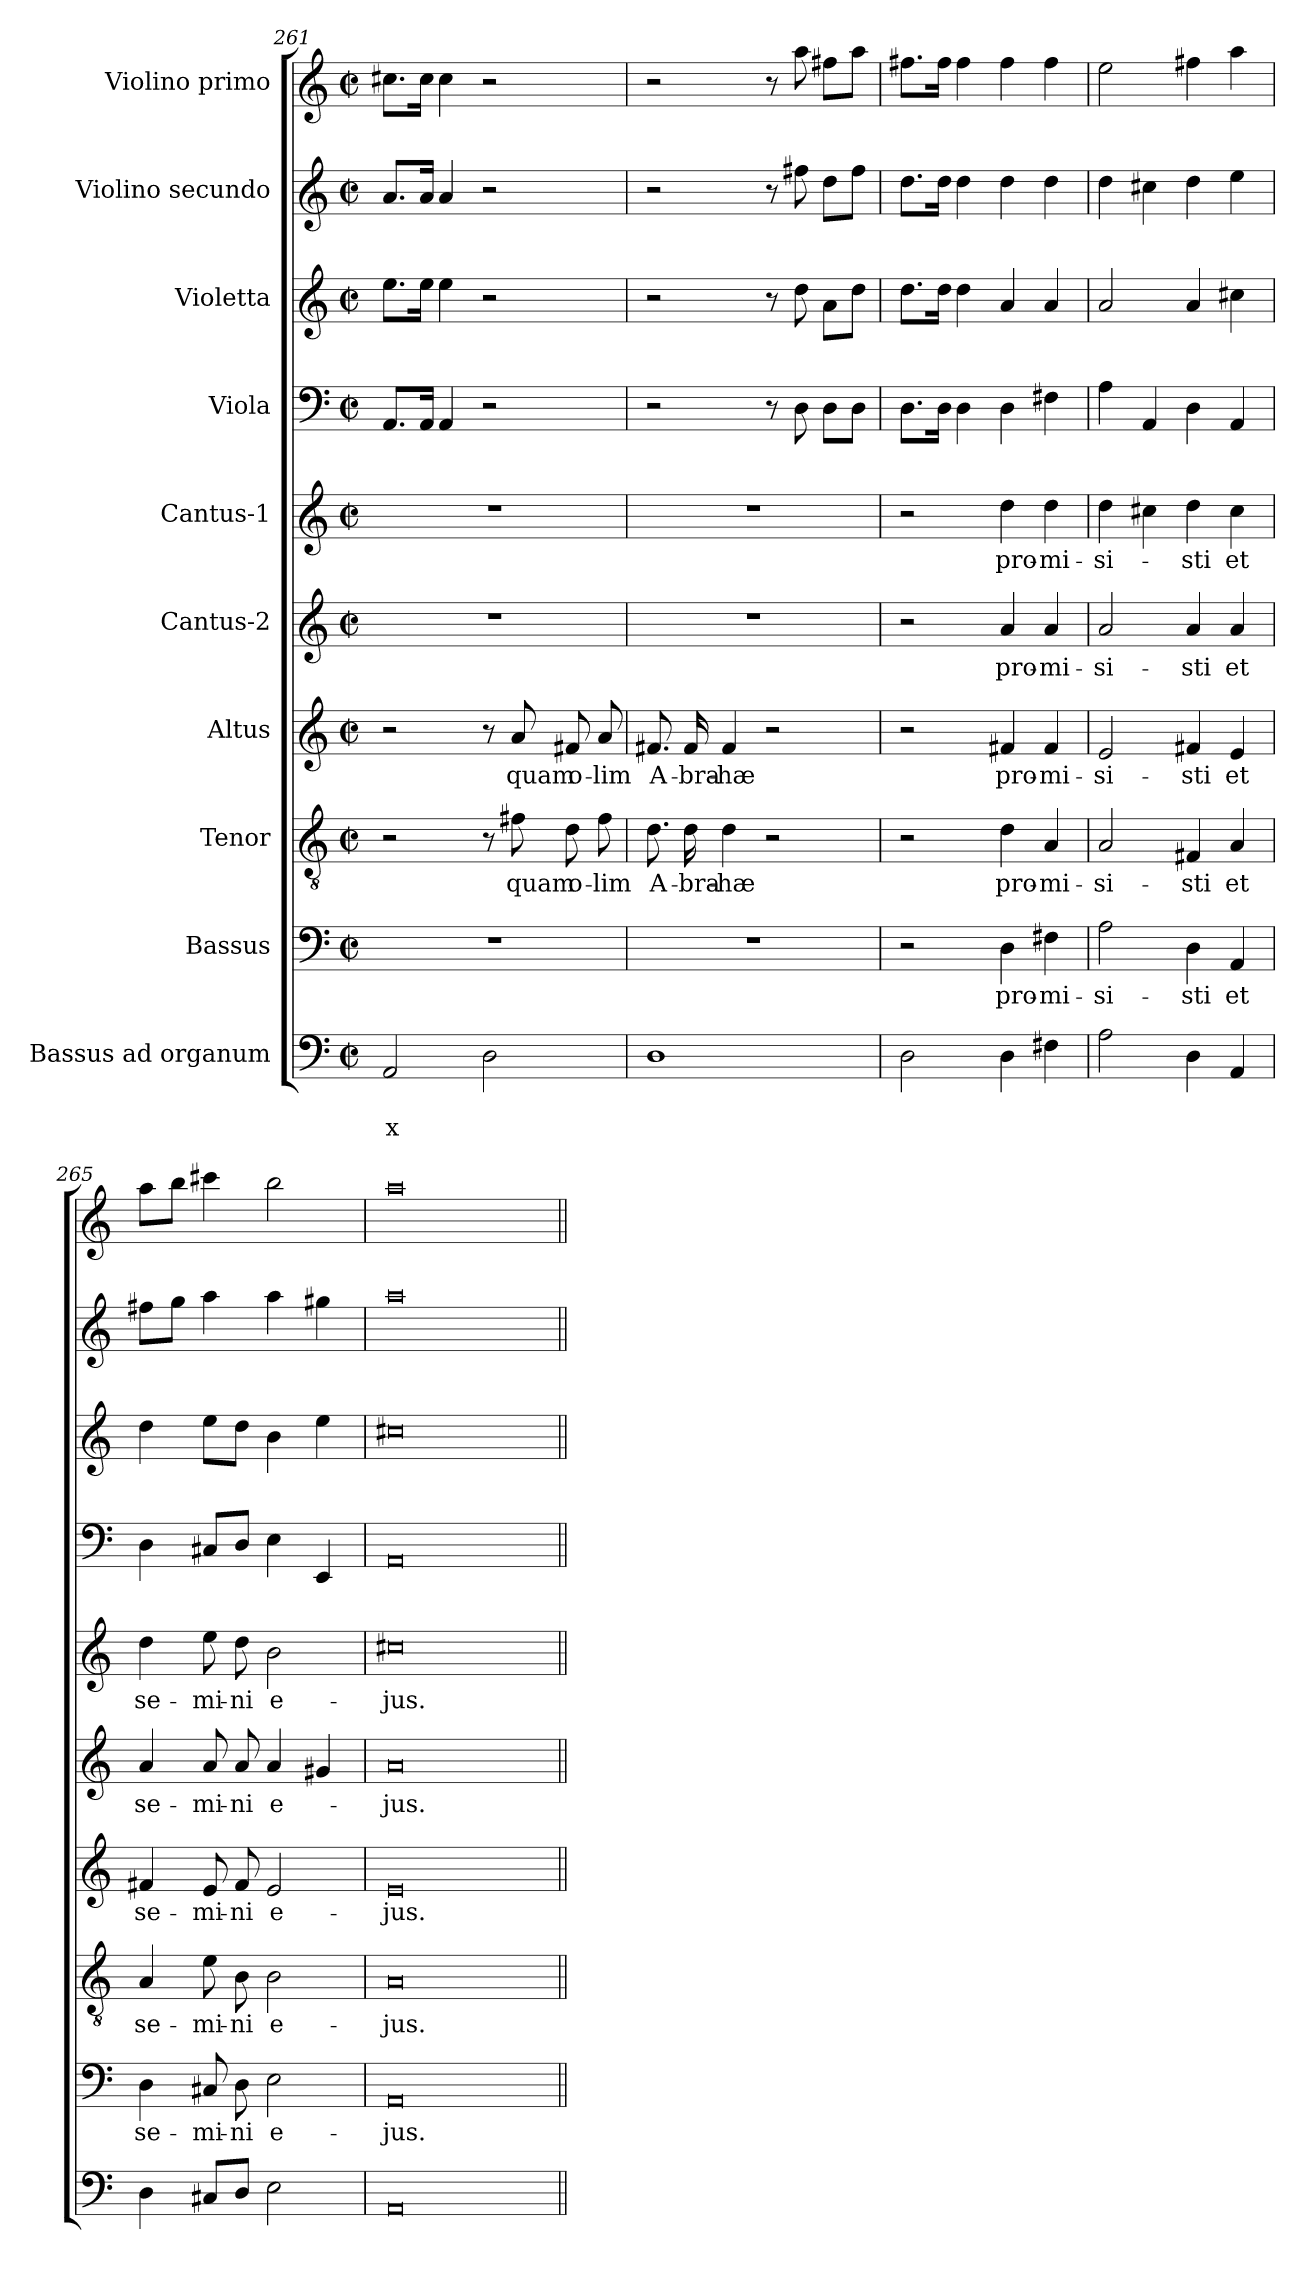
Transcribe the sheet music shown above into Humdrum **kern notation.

**kern	**text	**text	**kern	**text	**kern	**text	**kern	**text	**kern	**text	**kern	**text	**kern	**kern	**kern	**kern
*part10	*part10	*part10	*part9	*part9	*part8	*part8	*part7	*part7	*part6	*part6	*part5	*part5	*part4	*part3	*part2	*part1
*staff10	*staff10	*staff10	*staff9	*staff9	*staff8	*staff8	*staff7	*staff7	*staff6	*staff6	*staff5	*staff5	*staff4	*staff3	*staff2	*staff1
*I"Bassus ad  organum	*	*	*I"Bassus	*	*I"Tenor	*	*I"Altus	*	*I"Cantus-2	*	*I"Cantus-1	*	*I"Viola	*I"Violetta	*I"Violino secundo	*I"Violino primo
!!LO:LB:g=z
*clefF4	*	*	*clefF4	*	*clefGv2	*	*clefG2	*	*clefG2	*	*clefG2	*	*clefF4	*clefG2	*clefG2	*clefG2
*k[]	*	*	*k[]	*	*k[]	*	*k[]	*	*k[]	*	*k[]	*	*k[]	*k[]	*k[]	*k[]
*C:	*	*	*C:	*	*C:	*	*C:	*	*C:	*	*C:	*	*C:	*C:	*C:	*C:
*M2/2	*	*	*M2/2	*	*M2/2	*	*M2/2	*	*M2/2	*	*M2/2	*	*M2/2	*M2/2	*M2/2	*M2/2
*met(c|)	*	*	*met(c|)	*	*met(c|)	*	*met(c|)	*	*met(c|)	*	*met(c|)	*	*met(c|)	*met(c|)	*met(c|)	*met(c|)
=261	=261	=261	=261	=261	=261	=261	=261	=261	=261	=261	=261	=261	=261	=261	=261	=261
!	!	!LO:LY:b	!	!	!	!	!	!	!	!	!	!	!	!	!	!
2AA/	.	x	1r	.	2r	.	2r	.	1r	.	1r	.	8.AA/L	8.ee\L	8.a/L	8.cc#X\L
.	.	.	.	.	.	.	.	.	.	.	.	.	16AA/Jk	16ee\Jk	16a/Jk	16cc#\Jk
.	.	.	.	.	.	.	.	.	.	.	.	.	4AA/	4ee\	4a/	4cc#\
2D\	.	.	.	.	8r	.	8r	.	.	.	.	.	2r	2r	2r	2r
!	!	!	!	!	!	!LO:LY:b	!	!LO:LY:b	!	!	!	!	!	!	!	!
.	.	.	.	.	8f#X\	quam	8a/	quam	.	.	.	.	.	.	.	.
!	!	!	!	!	!	!LO:LY:b	!	!LO:LY:b	!	!	!	!	!	!	!	!
.	.	.	.	.	8d\	o-	8f#X/	o-	.	.	.	.	.	.	.	.
!	!	!	!	!	!	!LO:LY:b	!	!LO:LY:b	!	!	!	!	!	!	!	!
.	.	.	.	.	8f#\	-lim	8a/	-lim	.	.	.	.	.	.	.	.
=262	=262	=262	=262	=262	=262	=262	=262	=262	=262	=262	=262	=262	=262	=262	=262	=262
!	!	!	!	!	!	!LO:LY:b	!	!LO:LY:b	!	!	!	!	!	!	!	!
1D	.	.	1r	.	8.d\	A-	8.f#X/	A-	1r	.	1r	.	2r	2r	2r	2r
!	!	!	!	!	!	!LO:LY:b	!	!LO:LY:b	!	!	!	!	!	!	!	!
.	.	.	.	.	16d\	-bra-	16f#/	-bra-	.	.	.	.	.	.	.	.
!	!	!	!	!	!	!LO:LY:b	!	!LO:LY:b	!	!	!	!	!	!	!	!
.	.	.	.	.	4d\	-hæ	4f#/	-hæ	.	.	.	.	.	.	.	.
.	.	.	.	.	2r	.	2r	.	.	.	.	.	8r	8r	8r	8r
.	.	.	.	.	.	.	.	.	.	.	.	.	8D\	8dd\	8ff#X\	8aa\
.	.	.	.	.	.	.	.	.	.	.	.	.	8D\L	8a\L	8dd\L	8ff#X\L
.	.	.	.	.	.	.	.	.	.	.	.	.	8D\J	8dd\J	8ff#\J	8aa\J
=263	=263	=263	=263	=263	=263	=263	=263	=263	=263	=263	=263	=263	=263	=263	=263	=263
2D\	.	.	2r	.	2r	.	2r	.	2r	.	2r	.	8.D\L	8.dd\L	8.dd\L	8.ff#X\L
.	.	.	.	.	.	.	.	.	.	.	.	.	16D\Jk	16dd\Jk	16dd\Jk	16ff#\Jk
.	.	.	.	.	.	.	.	.	.	.	.	.	4D\	4dd\	4dd\	4ff#\
!	!	!	!	!LO:LY:b	!	!LO:LY:b	!	!LO:LY:b	!	!LO:LY:b	!	!LO:LY:b	!	!	!	!
4D\	.	.	4D\	pro-	4d\	pro-	4f#X/	pro-	4a/	pro-	4dd\	pro-	4D\	4a/	4dd\	4ff#\
!	!	!	!	!LO:LY:b	!	!LO:LY:b	!	!LO:LY:b	!	!LO:LY:b	!	!LO:LY:b	!	!	!	!
4F#X\	.	.	4F#X\	-mi-	4A/	-mi-	4f#/	-mi-	4a/	-mi-	4dd\	-mi-	4F#X\	4a/	4dd\	4ff#\
=264	=264	=264	=264	=264	=264	=264	=264	=264	=264	=264	=264	=264	=264	=264	=264	=264
!	!	!	!	!LO:LY:b	!	!LO:LY:b	!	!LO:LY:b	!	!LO:LY:b	!	!LO:LY:b	!	!	!	!
2A\	.	.	2A\	-si-	2A/	-si-	2e/	-si-	2a/	-si-	4dd\	-si-	4A\	2a/	4dd\	2ee\
.	.	.	.	.	.	.	.	.	.	.	4cc#X\	.	4AA/	.	4cc#X\	.
!	!	!	!	!LO:LY:b	!	!LO:LY:b	!	!LO:LY:b	!	!LO:LY:b	!	!LO:LY:b	!	!	!	!
4D\	.	.	4D\	-sti	4F#X/	-sti	4f#X/	-sti	4a/	-sti	4dd\	-sti	4D\	4a/	4dd\	4ff#X\
!	!	!	!	!LO:LY:b	!	!LO:LY:b	!	!LO:LY:b	!	!LO:LY:b	!	!LO:LY:b	!	!	!	!
4AA/	.	.	4AA/	et	4A/	et	4e/	et	4a/	et	4cc#\	et	4AA/	4cc#X\	4ee\	4aa\
=265	=265	=265	=265	=265	=265	=265	=265	=265	=265	=265	=265	=265	=265	=265	=265	=265
!	!	!	!	!LO:LY:b	!	!LO:LY:b	!	!LO:LY:b	!	!LO:LY:b	!	!LO:LY:b	!	!	!	!
4D\	.	.	4D\	se-	4A/	se-	4f#X/	se-	4a/	se-	4dd\	se-	4D\	4dd\	8ff#X\L	8aa\L
.	.	.	.	.	.	.	.	.	.	.	.	.	.	.	8gg\J	8bb\J
!	!	!	!	!LO:LY:b	!	!LO:LY:b	!	!LO:LY:b	!	!LO:LY:b	!	!LO:LY:b	!	!	!	!
8C#X/L	.	.	8C#X/	-mi-	8e\	-mi-	8e/	-mi-	8a/	-mi-	8ee\	-mi-	8C#X/L	8ee\L	4aa\	4ccc#X\
!	!	!	!	!LO:LY:b	!	!LO:LY:b	!	!LO:LY:b	!	!LO:LY:b	!	!LO:LY:b	!	!	!	!
8D/J	.	.	8D\	-ni	8B\	-ni	8f#/	-ni	8a/	-ni	8dd\	-ni	8D/J	8dd\J	.	.
!	!	!	!	!LO:LY:b	!	!LO:LY:b	!	!LO:LY:b	!	!LO:LY:b	!	!LO:LY:b	!	!	!	!
2E\	.	.	2E\	e-	2B\	e-	2e/	e-	4a/	e-	2b\	e-	4E\	4b\	4aa\	2bb\
.	.	.	.	.	.	.	.	.	4g#X/	.	.	.	4EE/	4ee\	4gg#X\	.
=266	=266	=266	=266	=266	=266	=266	=266	=266	=266	=266	=266	=266	=266	=266	=266	=266
!	!	!	!	!LO:LY:b	!	!LO:LY:b	!	!LO:LY:b	!	!LO:LY:b	!	!LO:LY:b	!	!	!	!
0AA	.	.	0AA	-jus.	0A	-jus.	0e	-jus.	0a	-jus.	0cc#X	-jus.	0AA	0cc#X	0aa	0aa
=||	=||	=||	=||	=||	=||	=||	=||	=||	=||	=||	=||	=||	=||	=||	=||	=||
*-	*-	*-	*-	*-	*-	*-	*-	*-	*-	*-	*-	*-	*-	*-	*-	*-
